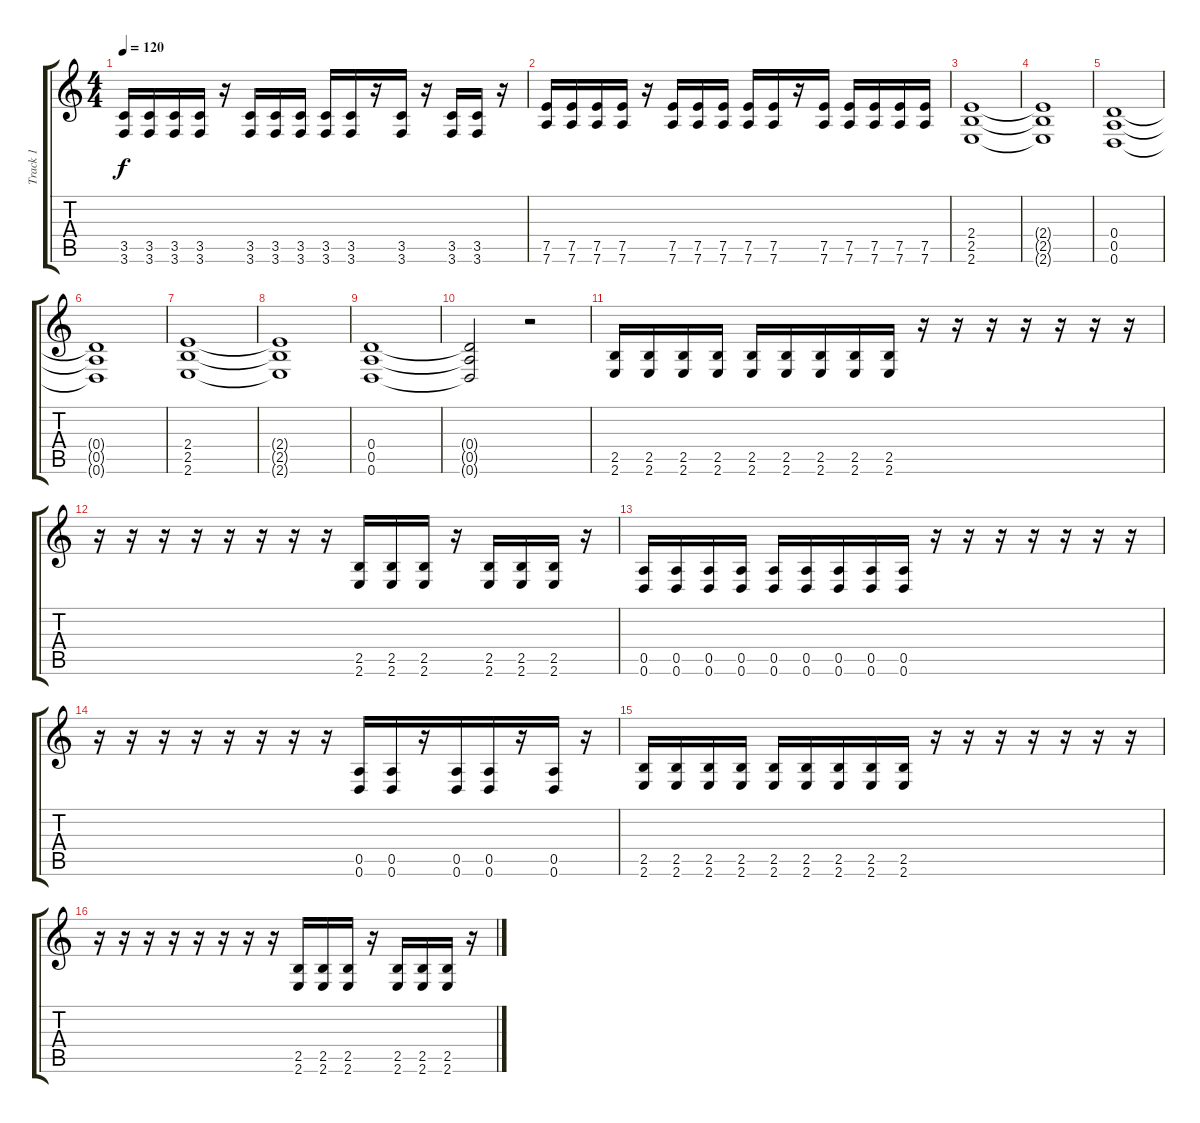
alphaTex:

\track ("Track 1" "Track 1") {instrument distortionguitar}
\staff {score tabs}
\tuning (E4 B3 G3 D3 A2 D2) {hide}
\ts (4 4)
\tempo 120
\clef g2
\ks c
(3.5 3.6).16{dy f} (3.5 3.6).16 (3.5 3.6).16 (3.5 3.6).16 r.16 (3.5 3.6).16 (3.5 3.6).16 (3.5 3.6).16 (3.5 3.6).16 (3.5 3.6).16 r.16 (3.5 3.6).16 r.16 (3.5 3.6).16 (3.5 3.6).16 r.16 |
(7.5 7.6).16 (7.5 7.6).16 (7.5 7.6).16 (7.5 7.6).16 r.16 (7.5 7.6).16 (7.5 7.6).16 (7.5 7.6).16 (7.5 7.6).16 (7.5 7.6).16 r.16 (7.5 7.6).16 (7.5 7.6).16 (7.5 7.6).16 (7.5 7.6).16 (7.5 7.6).16 |
(2.4 2.5 2.6).1 |
(2.4{t} 2.5{t} 2.6{t}).1 |
(0.4 0.5 0.6).1 |
(0.4{t} 0.5{t} 0.6{t}).1 |
(2.4 2.5 2.6).1 |
(2.4{t} 2.5{t} 2.6{t}).1 |
(0.4 0.5 0.6).1 |
(0.4{t} 0.5{t} 0.6{t}).2{beam merge} r.2 |
(2.5 2.6).16{beam merge} (2.5 2.6).16 (2.5 2.6).16 (2.5 2.6).16 (2.5 2.6).16{beam merge} (2.5 2.6).16 (2.5 2.6).16{beam merge} (2.5 2.6).16{beam merge} (2.5 2.6).16{beam merge} r.16 r.16 r.16{beam merge} r.16 r.16 r.16{beam merge} r.16 |
r.16{beam merge} r.16 r.16 r.16 r.16{beam merge} r.16 r.16{beam merge} r.16{beam merge} (2.5 2.6).16{beam merge} (2.5 2.6).16 (2.5 2.6).16 r.16{beam merge} (2.5 2.6).16 (2.5 2.6).16 (2.5 2.6).16{beam merge} r.16 |
(0.5 0.6).16{beam merge} (0.5 0.6).16 (0.5 0.6).16 (0.5 0.6).16 (0.5 0.6).16{beam merge} (0.5 0.6).16 (0.5 0.6).16{beam merge} (0.5 0.6).16{beam merge} (0.5 0.6).16{beam merge} r.16 r.16 r.16{beam merge} r.16 r.16 r.16{beam merge} r.16 |
r.16{beam merge} r.16 r.16 r.16 r.16{beam merge} r.16 r.16{beam merge} r.16{beam merge} (0.5 0.6).16{beam merge} (0.5 0.6).16 r.16 (0.5 0.6).16{beam merge} (0.5 0.6).16 r.16 (0.5 0.6).16{beam merge} r.16 |
(2.5 2.6).16{beam merge} (2.5 2.6).16 (2.5 2.6).16 (2.5 2.6).16 (2.5 2.6).16{beam merge} (2.5 2.6).16 (2.5 2.6).16{beam merge} (2.5 2.6).16{beam merge} (2.5 2.6).16{beam merge} r.16 r.16 r.16{beam merge} r.16 r.16 r.16{beam merge} r.16 |
r.16{beam merge} r.16 r.16 r.16 r.16{beam merge} r.16 r.16{beam merge} r.16{beam merge} (2.5 2.6).16{beam merge} (2.5 2.6).16 (2.5 2.6).16 r.16{beam merge} (2.5 2.6).16 (2.5 2.6).16 (2.5 2.6).16{beam merge} r.16
